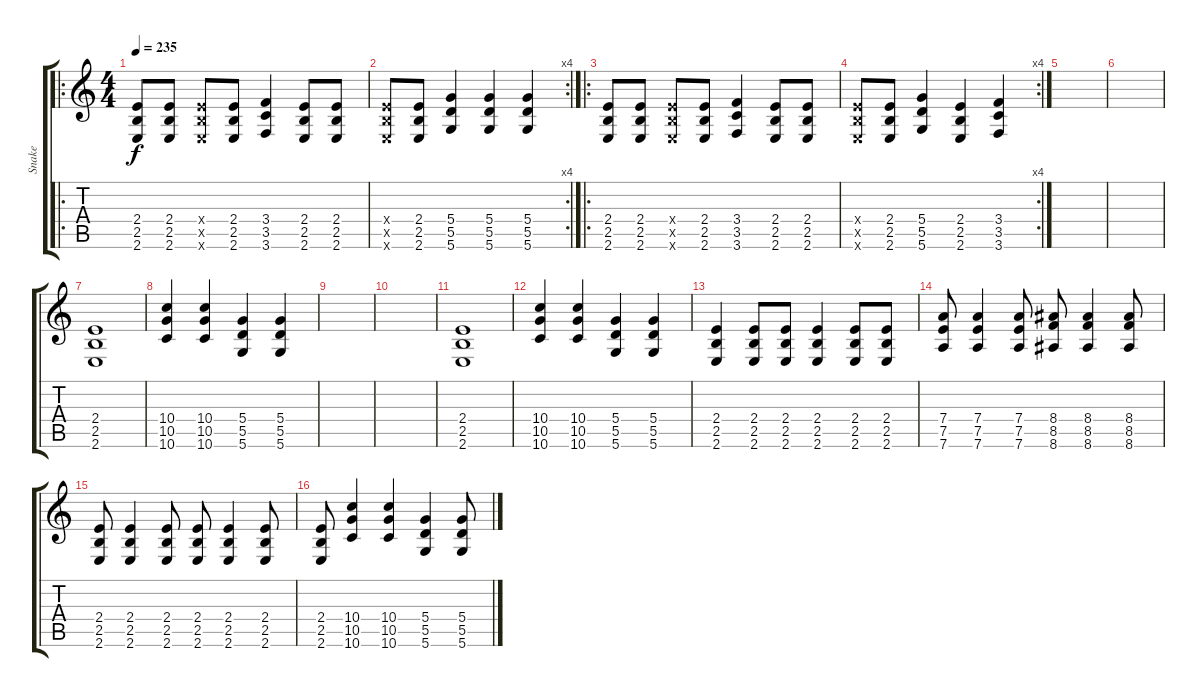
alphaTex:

\track ("Snake" "Snake") {instrument distortionguitar}
\staff {score tabs}
\tuning (E4 B3 G3 D3 A2 D2) {hide}
\ro
\ts (4 4)
\tempo 235
\clef g2
\ks c
(2.4 2.5 2.6).8{dy f} (2.4 2.5 2.6).8 (2.4{x} 2.5{x} 2.6{x}).8 (2.4 2.5 2.6).8 (3.4 3.5 3.6).4 (2.4 2.5 2.6).8 (2.4 2.5 2.6).8 |
\rc 4
(2.4{x} 2.5{x} 2.6{x}).8 (2.4 2.5 2.6).8 (5.4 5.5 5.6).4 (5.4 5.5 5.6).4 (5.4 5.5 5.6).4 |
\ro
(2.4 2.5 2.6).8 (2.4 2.5 2.6).8 (2.4{x} 2.5{x} 2.6{x}).8 (2.4 2.5 2.6).8 (3.4 3.5 3.6).4 (2.4 2.5 2.6).8 (2.4 2.5 2.6).8 |
\rc 4
(2.4{x} 2.5{x} 2.6{x}).8 (2.4 2.5 2.6).8 (5.4 5.5 5.6).4 (2.4 2.5 2.6).4 (3.4 3.5 3.6).4 |
|
|
(2.4 2.5 2.6).1 |
(10.4 10.5 10.6).4 (10.4 10.5 10.6).4 (5.4 5.5 5.6).4 (5.4 5.5 5.6).4 |
|
|
(2.4 2.5 2.6).1 |
(10.4 10.5 10.6).4 (10.4 10.5 10.6).4 (5.4 5.5 5.6).4 (5.4 5.5 5.6).4 |
(2.4 2.5 2.6).4 (2.4 2.5 2.6).8 (2.4 2.5 2.6).8 (2.4 2.5 2.6).4 (2.4 2.5 2.6).8 (2.4 2.5 2.6).8 |
(7.4 7.5 7.6).8 (7.4 7.5 7.6).4 (7.4 7.5 7.6).8 (8.4 8.5 8.6).8 (8.4 8.5 8.6).4 (8.4 8.5 8.6).8 |
(2.4 2.5 2.6).8 (2.4 2.5 2.6).4 (2.4 2.5 2.6).8 (2.4 2.5 2.6).8 (2.4 2.5 2.6).4 (2.4 2.5 2.6).8 |
(2.4 2.5 2.6).8 (10.4 10.5 10.6).4 (10.4 10.5 10.6).4 (5.4 5.5 5.6).4 (5.4 5.5 5.6).8
